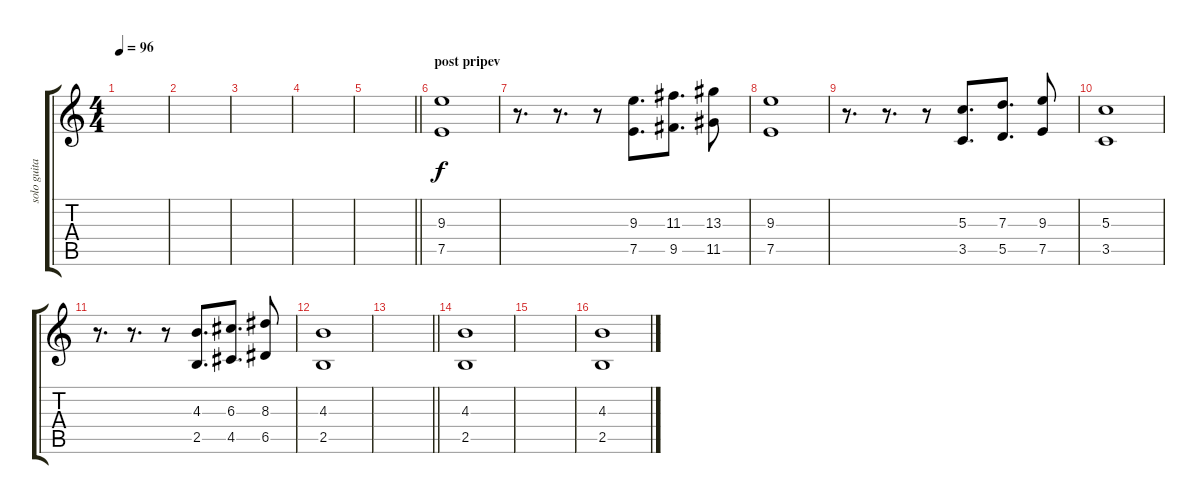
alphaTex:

\track ("solo guitar" "solo guita") {instrument acousticguitarnylon}
\staff {score tabs}
\tuning (E4 B3 G3 D3 A2 E2) {hide}
\ts (4 4)
\tempo 96
\clef g2
\ks c
|
|
|
|
\barLineRight lightlight
|
\section ("" "post pripev")
(9.3 7.5).1 |
r.8{d} r.8{d} r.8 (9.3 7.5).8{d} (11.3 9.5).8{d} (13.3 11.5).8 |
(9.3 7.5).1 |
r.8{d} r.8{d} r.8 (5.3 3.5).8{d} (7.3 5.5).8{d} (9.3 7.5).8 |
(5.3 3.5).1 |
r.8{d} r.8{d} r.8 (4.3 2.5).8{d} (6.3 4.5).8{d} (8.3 6.5).8 |
(4.3 2.5).1 |
\barLineRight lightlight
|
(4.3 2.5).1 |
|
(4.3 2.5).1
